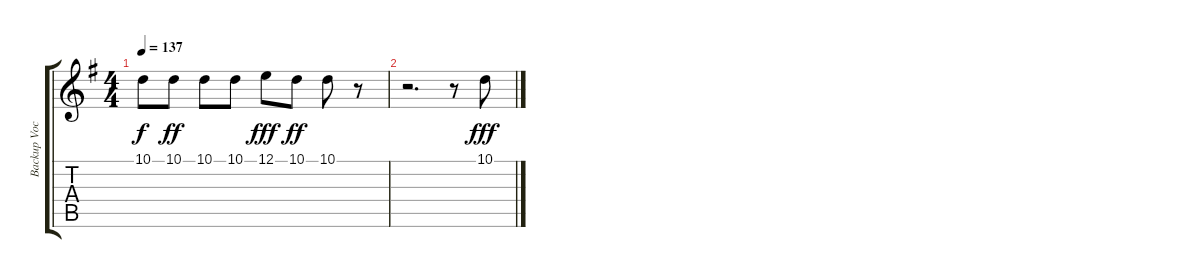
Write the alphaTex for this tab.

\track ("Backup Vocals" "Backup Voc") {instrument flute}
\staff {score tabs}
\tuning (E4 B3 G3 D3 A2 E2) {hide}
\ts (4 4)
\tempo 137
\clef g2
\ks g
10.1{t}.8{dy f} 10.1.8{dy ff volume 8} 10.1.8{volume 8} 10.1.8{volume 8} 12.1.8{dy fff volume 6} 10.1.8{dy ff volume 7} 10.1.8{volume 7} r.8 |
r.2{d} r.8 10.1.8{dy fff volume 4}
